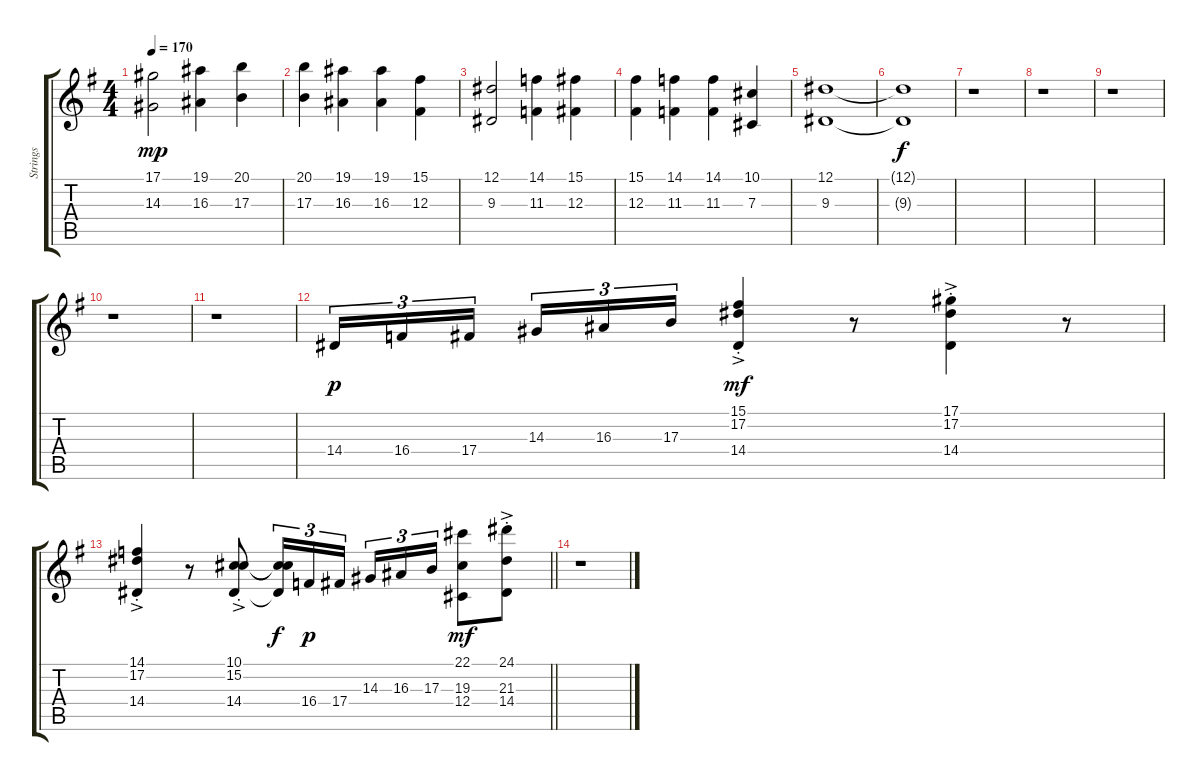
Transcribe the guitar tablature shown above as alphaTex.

\track ("Strings" "Strings") {instrument stringensemble1}
\staff {score tabs}
\tuning (Eb4 Bb3 Gb3 Db3 Ab2 Eb2) {hide}
\ts (4 4)
\tempo 170
\clef g2
\ks g
(17.1 14.3).2{dy mp} (19.1 16.3).4 (20.1 17.3).4 |
(20.1 17.3).4 (19.1 16.3).4 (19.1 16.3).4 (15.1 12.3).4 |
(12.1 9.3).2 (14.1 11.3).4 (15.1 12.3).4 |
(15.1 12.3).4 (14.1 11.3).4 (14.1 11.3).4 (10.1 7.3).4 |
(12.1 9.3).1{volume 4} |
(12.1{t} 9.3{t}).1{dy f} |
r.1{volume 0} |
r.1 |
r.1 |
r.1 |
r.1 |
14.4.16{tu (3 2) dy p volume 6} 16.4.16{tu (3 2)} 17.4.16{tu (3 2)} 14.3.16{tu (3 2)} 16.3.16{tu (3 2)} 17.3.16{tu (3 2)} (15.1{ac st} 17.2{ac st} 14.4{ac st}).4{dy mf} r.8 (17.1{ac st} 17.2{ac st} 14.4{ac st}).4 r.8 |
\barLineRight lightlight
(14.1{ac st} 17.2{ac st} 14.4{ac st}).4 r.8 (10.1{ac st} 15.2{ac st} 14.4{ac st}).8 (10.1{t} 15.2{t} 14.4{t}).16{tu (3 2) dy f} 16.4.16{tu (3 2) dy p} 17.4.16{tu (3 2)} 14.3.16{tu (3 2)} 16.3.16{tu (3 2)} 17.3.16{tu (3 2)} (22.1 19.3 12.4).8{dy mf} (24.1{ac st} 21.3 14.4).8 |
r.1
